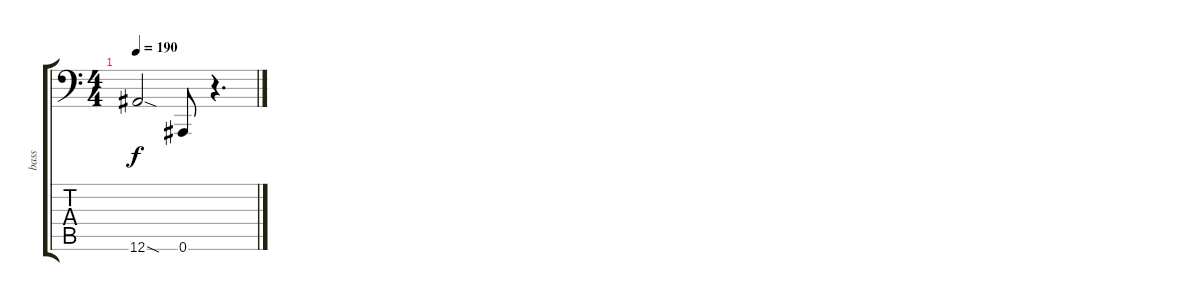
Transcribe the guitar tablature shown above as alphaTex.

\track ("bass" "bass") {instrument electricbassfinger}
\staff {score tabs}
\tuning (C3 G2 Eb2 Bb1 F1 Bb0) {hide}
\ts (4 4)
\tempo 190
\clef f4
\ks c
12.6{sod}.2{dy f} 0.6.8 r.4{d}
